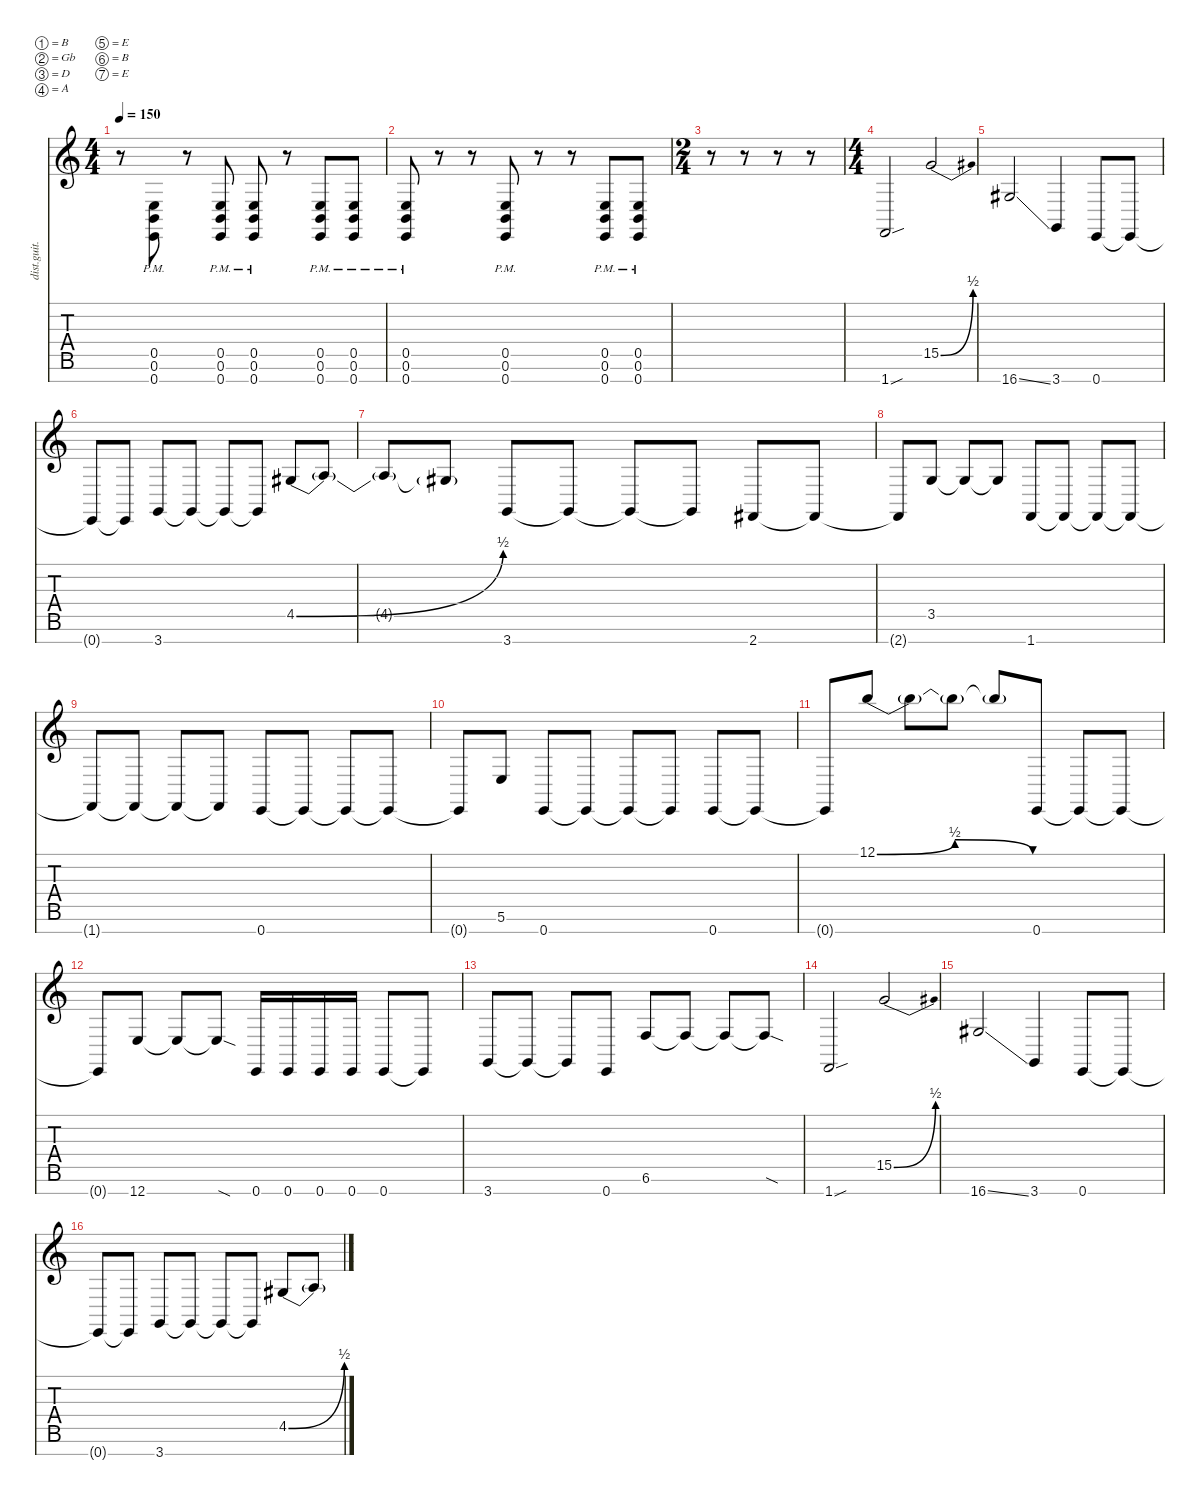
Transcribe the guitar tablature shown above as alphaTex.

\defaultSystemsLayout 4
\hideDynamics
\bracketExtendMode nobrackets
\otherSystemsTrackNameOrientation horizontal
\track ("riff" "dist.guit.") {instrument distortionguitar}
\staff {score tabs}
\tuning (B3 Gb3 D3 A2 E2 B1 E1)
\ts (4 4)
\tempo 150
\clef g2
\ks c
r.8{dy mf beam Down} (0.7{pm} 0.6{pm} 0.5{pm}).8{beam Up} r.8{beam Up} (0.7{pm} 0.5{pm} 0.6{pm}).8{beam Up} (0.7{pm} 0.6{pm} 0.5{pm}).8{beam Up} r.8{beam Up} (0.7{pm} 0.5{pm} 0.6{pm}).8{beam Up} (0.7{pm} 0.6{pm} 0.5{pm}).8{beam Up} |
(0.7{pm} 0.5{pm} 0.6{pm}).8{beam Up} r.8{beam Up} r.8{beam Up} (0.7{pm} 0.6{pm} 0.5{pm}).8{beam Up} r.8{beam Up} r.8{beam Up} (0.7{pm} 0.5{pm} 0.6{pm}).8{beam Up} (0.7{pm} 0.6{pm} 0.5{pm}).8{beam Up} |
\ts (2 4)
\beaming (8 2 2)
r.8{beam Down} r.8{beam Down} r.8{beam Down} r.8{beam Down} |
\ts (4 4)
\beaming (8 2 2 2 2)
1.7{sou}.2{beam Up} 15.5{be (bend 0 0 12.6 2)}.2{beam Up} |
16.7{ss acc #}.2{beam Up} 3.7.4{beam Up} 0.7.8{beam Up} 0.7{t}.8{beam Up} |
0.7{t}.8{beam Up} 0.7{t}.8{beam Up} 3.7.8{beam Up} 3.7{t}.8{beam Up} 3.7{t}.8{beam Up} 3.7{t}.8{beam Up} 4.5{be (bend 0 0 14.399999999999999 2) acc #}.8{beam Up} 4.5{t}.8{beam Up} |
4.5{t}.8{beam Up} 4.5{t acc #}.8{beam Up} 3.7.8{beam Up} 3.7{t}.8{beam Up} 3.7{t}.8{beam Up} 3.7{t}.8{beam Up} 2.7{acc #}.8{beam Up} 2.7{t acc #}.8{beam Up} |
2.7{t acc #}.8{beam Up} 3.5.8{beam Up} 3.5{t}.8{beam Up} 3.5{t}.8{beam Up} 1.7.8{beam Up} 1.7{t}.8{beam Up} 1.7{t}.8{beam Up} 1.7{t}.8{beam Up} |
1.7{t}.8{beam Up} 1.7{t}.8{beam Up} 1.7{t}.8{beam Up} 1.7{t}.8{beam Up} 0.7.8{beam Up} 0.7{t}.8{beam Up} 0.7{t}.8{beam Up} 0.7{t}.8{beam Up} |
0.7{t}.8{beam Up} 5.6.8{beam Up} 0.7.8{beam Up} 0.7{t}.8{beam Up} 0.7{t}.8{beam Up} 0.7{t}.8{beam Up} 0.7.8{beam Up} 0.7{t}.8{beam Up} |
0.7{t}.8{beam Up} 12.1{be (bendrelease 0 0 10.2 2 20.4 2 30 0)}.8{beam Up} 12.1{t}.8{beam Down} 12.1{t}.8{beam Down} 12.1{t}.8{beam Up} 0.7.8{beam Up} 0.7{t}.8{beam Up} 0.7{t}.8{beam Up} |
0.7{t}.8{beam Up} 12.7.8{beam Up} 12.7{t}.8{beam Up} 12.7{sod t}.8{beam Up} 0.7.16{beam Up} 0.7.16{beam Up} 0.7.16{beam Up} 0.7.16{beam Up} 0.7.8{beam Up} 0.7{t}.8{beam Up} |
3.7.8{beam Up} 3.7{t}.8{beam Up} 3.7{t}.8{beam Up} 0.7.8{beam Up} 6.6.8{beam Up} 6.6{t}.8{beam Up} 6.6{t}.8{beam Up} 6.6{sod t}.8{beam Up} |
1.7{sou}.2{beam Up} 15.5{be (bend 0 0 12.6 2)}.2{beam Up} |
16.7{ss acc #}.2{beam Up} 3.7.4{beam Up} 0.7.8{beam Up} 0.7{t}.8{beam Up} |
0.7{t}.8{beam Up} 0.7{t}.8{beam Up} 3.7.8{beam Up} 3.7{t}.8{beam Up} 3.7{t}.8{beam Up} 3.7{t}.8{beam Up} 4.5{be (bend 0 0 14.399999999999999 2) acc #}.8{beam Up} 4.5{t}.8{beam Up}
